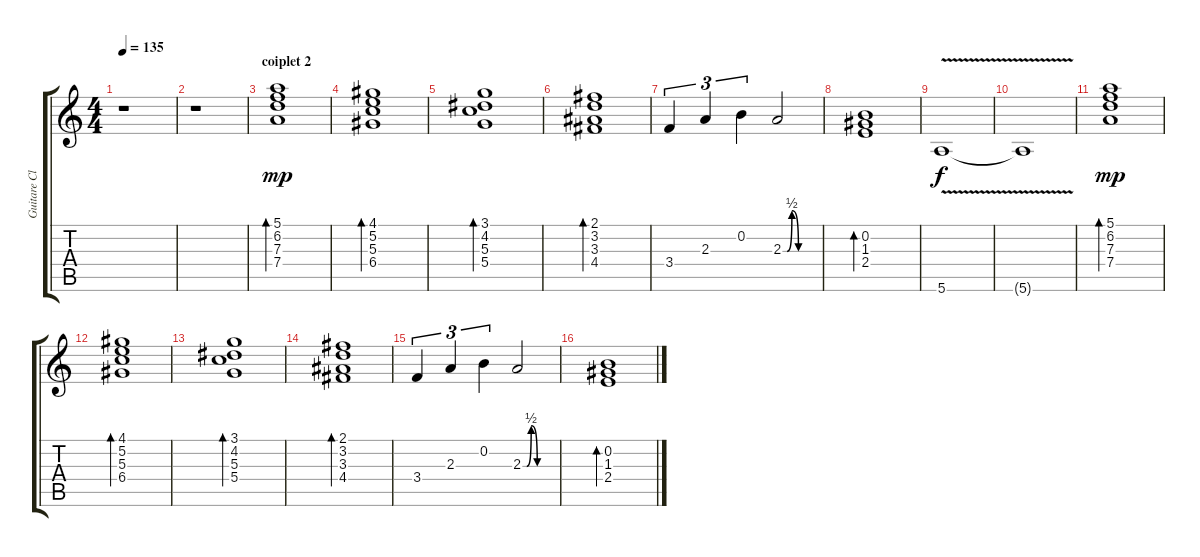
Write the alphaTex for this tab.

\track ("Guitare Clean" "Guitare Cl") {instrument electricguitarclean}
\staff {score tabs}
\tuning (E4 B3 G3 D3 A2 E2) {hide}
\ts (4 4)
\tempo 135
\clef g2
\ks c
r.1{dy f} |
r.1 |
\section ("" "coiplet 2")
(5.1 6.2 7.3 7.4).1{bd 480 dy mp} |
(4.1 5.2 5.3 6.4).1{bd 480} |
(3.1 4.2 5.3 5.4).1{bd 480} |
(2.1 3.2 3.3 4.4).1{bd 480} |
3.4.4{tu (3 2)} 2.3.4{tu (3 2)} 0.2.4{tu (3 2)} 2.3{be (custom 0 0 7 0 15 2 26 0 45 0 60 0)}.2 |
(0.2 1.3 2.4).1{bd 480} |
5.6{v}.1{dy f} |
5.6{t}.1 |
(5.1 6.2 7.3 7.4).1{bd 480 dy mp} |
(4.1 5.2 5.3 6.4).1{bd 480} |
(3.1 4.2 5.3 5.4).1{bd 480} |
(2.1 3.2 3.3 4.4).1{bd 480} |
3.4.4{tu (3 2)} 2.3.4{tu (3 2)} 0.2.4{tu (3 2)} 2.3{be (custom 0 0 7 0 15 2 26 0 45 0 60 0)}.2 |
(0.2 1.3 2.4).1{bd 480}
